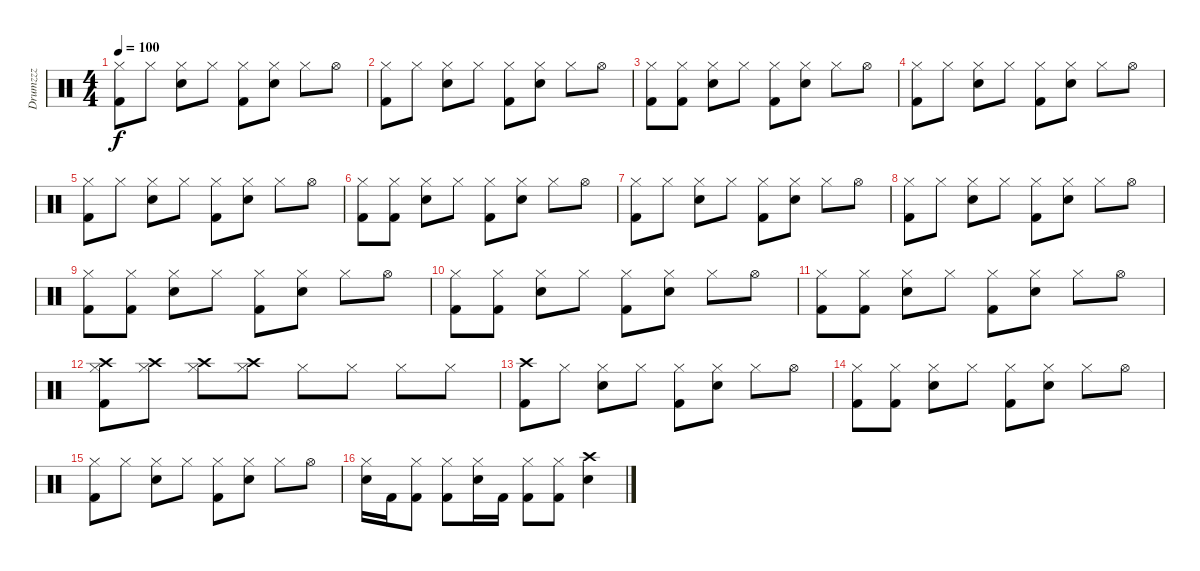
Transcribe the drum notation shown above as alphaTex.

\track ("Drumzzz" "Drumzzz") {instrument percussion}
\staff {score}
\articulation defaults
\ts (4 4)
\tempo 100
\clef neutral
\ks c
("Hi-Hat (closed)" "Kick (hit) 2").8{dy f} "Hi-Hat (closed)".8 ("Hi-Hat (closed)" "Electric Snare (hit)").8 "Hi-Hat (closed)".8 ("Hi-Hat (closed)" "Kick (hit) 2").8 ("Hi-Hat (closed)" "Electric Snare (hit)").8 "Hi-Hat (closed)".8 "Hi-Hat (open)".8 |
("Hi-Hat (closed)" "Kick (hit) 2").8 "Hi-Hat (closed)".8 ("Hi-Hat (closed)" "Electric Snare (hit)").8 "Hi-Hat (closed)".8 ("Hi-Hat (closed)" "Kick (hit) 2").8 ("Hi-Hat (closed)" "Electric Snare (hit)").8 "Hi-Hat (closed)".8 "Hi-Hat (open)".8 |
("Hi-Hat (closed)" "Kick (hit) 2").8 ("Hi-Hat (closed)" "Kick (hit) 2").8 ("Hi-Hat (closed)" "Electric Snare (hit)").8 "Hi-Hat (closed)".8 ("Hi-Hat (closed)" "Kick (hit) 2").8 ("Hi-Hat (closed)" "Electric Snare (hit)").8 "Hi-Hat (closed)".8 "Hi-Hat (open)".8 |
("Hi-Hat (closed)" "Kick (hit) 2").8 "Hi-Hat (closed)".8 ("Hi-Hat (closed)" "Electric Snare (hit)").8 "Hi-Hat (closed)".8 ("Hi-Hat (closed)" "Kick (hit) 2").8 ("Hi-Hat (closed)" "Electric Snare (hit)").8 "Hi-Hat (closed)".8 "Hi-Hat (open)".8 |
("Hi-Hat (closed)" "Kick (hit) 2").8 "Hi-Hat (closed)".8 ("Hi-Hat (closed)" "Electric Snare (hit)").8 "Hi-Hat (closed)".8 ("Hi-Hat (closed)" "Kick (hit) 2").8 ("Hi-Hat (closed)" "Electric Snare (hit)").8 "Hi-Hat (closed)".8 "Hi-Hat (open)".8 |
("Hi-Hat (closed)" "Kick (hit) 2").8 ("Hi-Hat (closed)" "Kick (hit) 2").8 ("Hi-Hat (closed)" "Electric Snare (hit)").8 "Hi-Hat (closed)".8 ("Hi-Hat (closed)" "Kick (hit) 2").8 ("Hi-Hat (closed)" "Electric Snare (hit)").8 "Hi-Hat (closed)".8 "Hi-Hat (open)".8 |
("Hi-Hat (closed)" "Kick (hit) 2").8 "Hi-Hat (closed)".8 ("Hi-Hat (closed)" "Electric Snare (hit)").8 "Hi-Hat (closed)".8 ("Hi-Hat (closed)" "Kick (hit) 2").8 ("Hi-Hat (closed)" "Electric Snare (hit)").8 "Hi-Hat (closed)".8 "Hi-Hat (open)".8 |
("Hi-Hat (closed)" "Kick (hit) 2").8 "Hi-Hat (closed)".8 ("Hi-Hat (closed)" "Electric Snare (hit)").8 "Hi-Hat (closed)".8 ("Hi-Hat (closed)" "Kick (hit) 2").8 ("Hi-Hat (closed)" "Electric Snare (hit)").8 "Hi-Hat (closed)".8 "Hi-Hat (open)".8 |
("Hi-Hat (closed)" "Kick (hit) 2").8 ("Hi-Hat (closed)" "Kick (hit) 2").8 ("Hi-Hat (closed)" "Electric Snare (hit)").8 "Hi-Hat (closed)".8 ("Hi-Hat (closed)" "Kick (hit) 2").8 ("Hi-Hat (closed)" "Electric Snare (hit)").8 "Hi-Hat (closed)".8 "Hi-Hat (open)".8 |
("Hi-Hat (closed)" "Kick (hit) 2").8 ("Hi-Hat (closed)" "Kick (hit) 2").8 ("Hi-Hat (closed)" "Electric Snare (hit)").8 "Hi-Hat (closed)".8 ("Hi-Hat (closed)" "Kick (hit) 2").8 ("Hi-Hat (closed)" "Electric Snare (hit)").8 "Hi-Hat (closed)".8 "Hi-Hat (open)".8 |
("Hi-Hat (closed)" "Kick (hit) 2").8 ("Hi-Hat (closed)" "Kick (hit) 2").8 ("Hi-Hat (closed)" "Electric Snare (hit)").8 "Hi-Hat (closed)".8 ("Hi-Hat (closed)" "Kick (hit) 2").8 ("Hi-Hat (closed)" "Electric Snare (hit)").8 "Hi-Hat (closed)".8 "Hi-Hat (open)".8 |
("Hi-Hat (closed)" "Kick (hit) 2" "Crash high (hit)").8 ("Hi-Hat (closed)" "Crash high (hit)").8 ("Hi-Hat (closed)" "Crash high (hit)").8 ("Hi-Hat (closed)" "Crash high (hit)").8 "Hi-Hat (closed)".8 "Hi-Hat (closed)".8 "Hi-Hat (closed)".8 "Hi-Hat (closed)".8 |
("Kick (hit) 2" "Crash high (hit)").8 "Hi-Hat (closed)".8 ("Hi-Hat (closed)" "Electric Snare (hit)").8 "Hi-Hat (closed)".8 ("Hi-Hat (closed)" "Kick (hit) 2").8 ("Hi-Hat (closed)" "Electric Snare (hit)").8 "Hi-Hat (closed)".8 "Hi-Hat (open)".8 |
("Hi-Hat (closed)" "Kick (hit) 2").8 ("Hi-Hat (closed)" "Kick (hit) 2").8 ("Hi-Hat (closed)" "Electric Snare (hit)").8 "Hi-Hat (closed)".8 ("Hi-Hat (closed)" "Kick (hit) 2").8 ("Hi-Hat (closed)" "Electric Snare (hit)").8 "Hi-Hat (closed)".8 "Hi-Hat (open)".8 |
("Hi-Hat (closed)" "Kick (hit) 2").8 "Hi-Hat (closed)".8 ("Hi-Hat (closed)" "Electric Snare (hit)").8 "Hi-Hat (closed)".8 ("Hi-Hat (closed)" "Kick (hit) 2").8 ("Hi-Hat (closed)" "Electric Snare (hit)").8 "Hi-Hat (closed)".8 "Hi-Hat (open)".8 |
("Hi-Hat (closed)" "Electric Snare (hit)").16 "Kick (hit) 2".16 ("Hi-Hat (closed)" "Kick (hit) 2").8 ("Hi-Hat (closed)" "Kick (hit) 2").8 ("Hi-Hat (closed)" "Electric Snare (hit)").16 "Kick (hit) 2".16 ("Hi-Hat (closed)" "Kick (hit) 2").8 ("Hi-Hat (closed)" "Kick (hit) 2").8 ("Electric Snare (hit)" "Crash high (hit)").4
